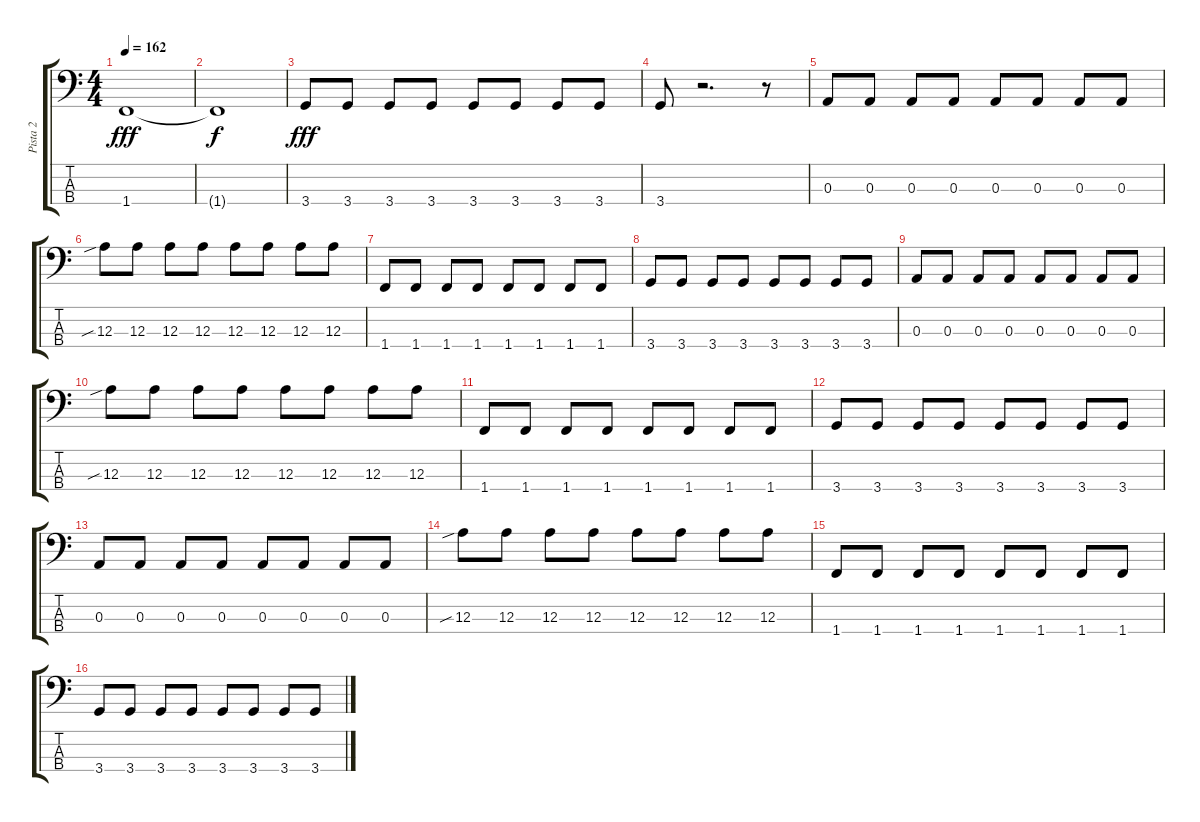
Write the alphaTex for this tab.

\track ("Pista 2" "Pista 2") {instrument electricbasspick}
\staff {score tabs}
\tuning (G2 D2 A1 E1) {hide}
\ts (4 4)
\tempo 162
\clef f4
\ks c
1.4.1{dy fff} |
1.4{t}.1{dy f} |
3.4.8{dy fff} 3.4.8 3.4.8 3.4.8 3.4.8 3.4.8 3.4.8 3.4.8 |
3.4.8 r.2{d} r.8 |
0.3.8 0.3.8 0.3.8 0.3.8 0.3.8 0.3.8 0.3.8 0.3.8 |
12.3{sib}.8 12.3.8 12.3.8 12.3.8 12.3.8 12.3.8 12.3.8 12.3.8 |
1.4.8 1.4.8 1.4.8 1.4.8 1.4.8 1.4.8 1.4.8 1.4.8 |
3.4.8 3.4.8 3.4.8 3.4.8 3.4.8 3.4.8 3.4.8 3.4.8 |
0.3.8 0.3.8 0.3.8 0.3.8 0.3.8 0.3.8 0.3.8 0.3.8 |
12.3{sib}.8 12.3.8 12.3.8 12.3.8 12.3.8 12.3.8 12.3.8 12.3.8 |
1.4.8 1.4.8 1.4.8 1.4.8 1.4.8 1.4.8 1.4.8 1.4.8 |
3.4.8 3.4.8 3.4.8 3.4.8 3.4.8 3.4.8 3.4.8 3.4.8 |
0.3.8 0.3.8 0.3.8 0.3.8 0.3.8 0.3.8 0.3.8 0.3.8 |
12.3{sib}.8 12.3.8 12.3.8 12.3.8 12.3.8 12.3.8 12.3.8 12.3.8 |
1.4.8 1.4.8 1.4.8 1.4.8 1.4.8 1.4.8 1.4.8 1.4.8 |
3.4.8 3.4.8 3.4.8 3.4.8 3.4.8 3.4.8 3.4.8 3.4.8
